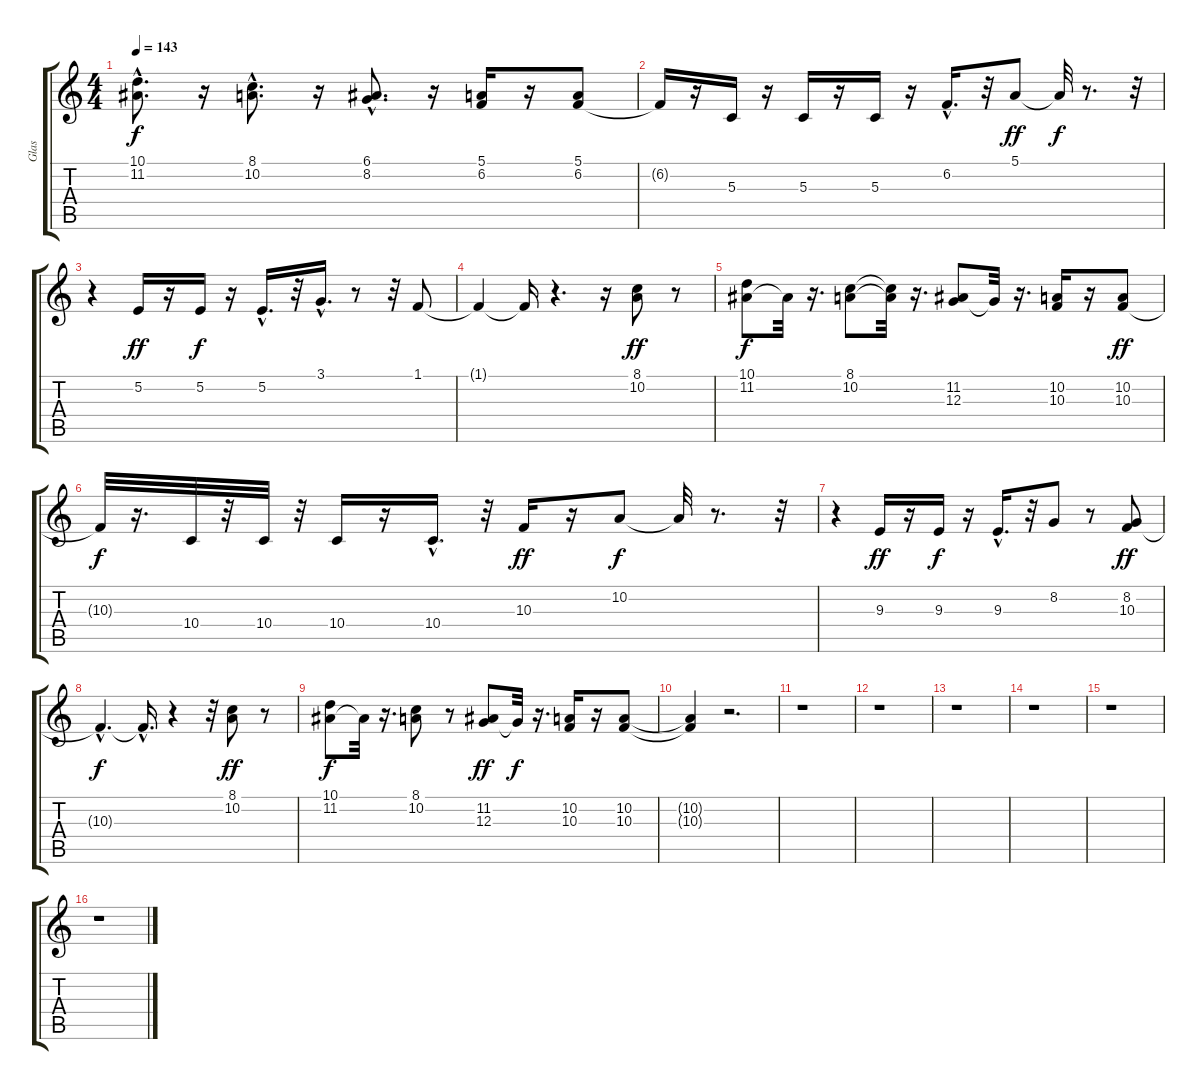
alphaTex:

\track ("Glas" "Glas") {instrument lead8bassandlead}
\staff {score tabs}
\tuning (E4 B3 G3 D3 A2 E2) {hide}
\ts (4 4)
\tempo 143
\clef g2
\ks c
(10.1 11.2{hac}).8{d dy f} r.16 (8.1{hac} 10.2{hac}).8{d} r.16 (6.1 8.2{hac}).8{d} r.16 (5.1 6.2).16 r.16 (5.1 6.2).8 |
6.2{t}.16 r.16 5.3.16 r.16 5.3.16 r.16 5.3.16 r.16 6.2{hac}.16{d} r.32 5.1.8{dy ff} 5.1{t}.32{dy f} r.8{d} r.32 |
r.4 5.2.16{dy ff} r.16 5.2.16{dy f} r.16 5.2{hac}.16{d} r.32 3.1{hac}.16{d} r.8 r.32 1.1.8 |
1.1{t}.4 1.1{t}.16 r.4{d} r.16 (8.1 10.2).8{dy ff} r.8 |
(10.1 11.2).8{dy f} 11.2{t}.32 r.16{d} (8.1 10.2).8 (8.1{t} 10.2{t}).32 r.16{d} (11.2 12.3).8 12.3{t}.32 r.16{d} (10.2 10.3).16 r.16 (10.2 10.3).8{dy ff} |
10.3{t}.32{dy f} r.16{d} 10.4.32 r.32 10.4.32 r.32 10.4.16 r.16 10.4{hac}.16{d} r.32 10.3.16{dy ff} r.16 10.2.8{dy f} 10.2{t}.32 r.8{d} r.32 |
r.4 9.3.16{dy ff} r.16 9.3.16{dy f} r.16 9.3{hac}.16{d} r.32 8.2.8 r.8 (8.2 10.3).8{dy ff} |
10.3{hac t}.4{d dy f} 10.3{hac t}.16{d} r.4 r.32 (8.1 10.2).8{dy ff} r.8 |
(10.1 11.2).8{dy f} 11.2{t}.32 r.16{d} (8.1 10.2).8 r.8 (11.2 12.3).8{dy ff} 12.3{t}.32{dy f} r.16{d} (10.2 10.3).16 r.16 (10.2 10.3).8 |
(10.2{t} 10.3{t}).4 r.2{d} |
r.1 |
r.1 |
r.1 |
r.1 |
r.1 |
r.1
